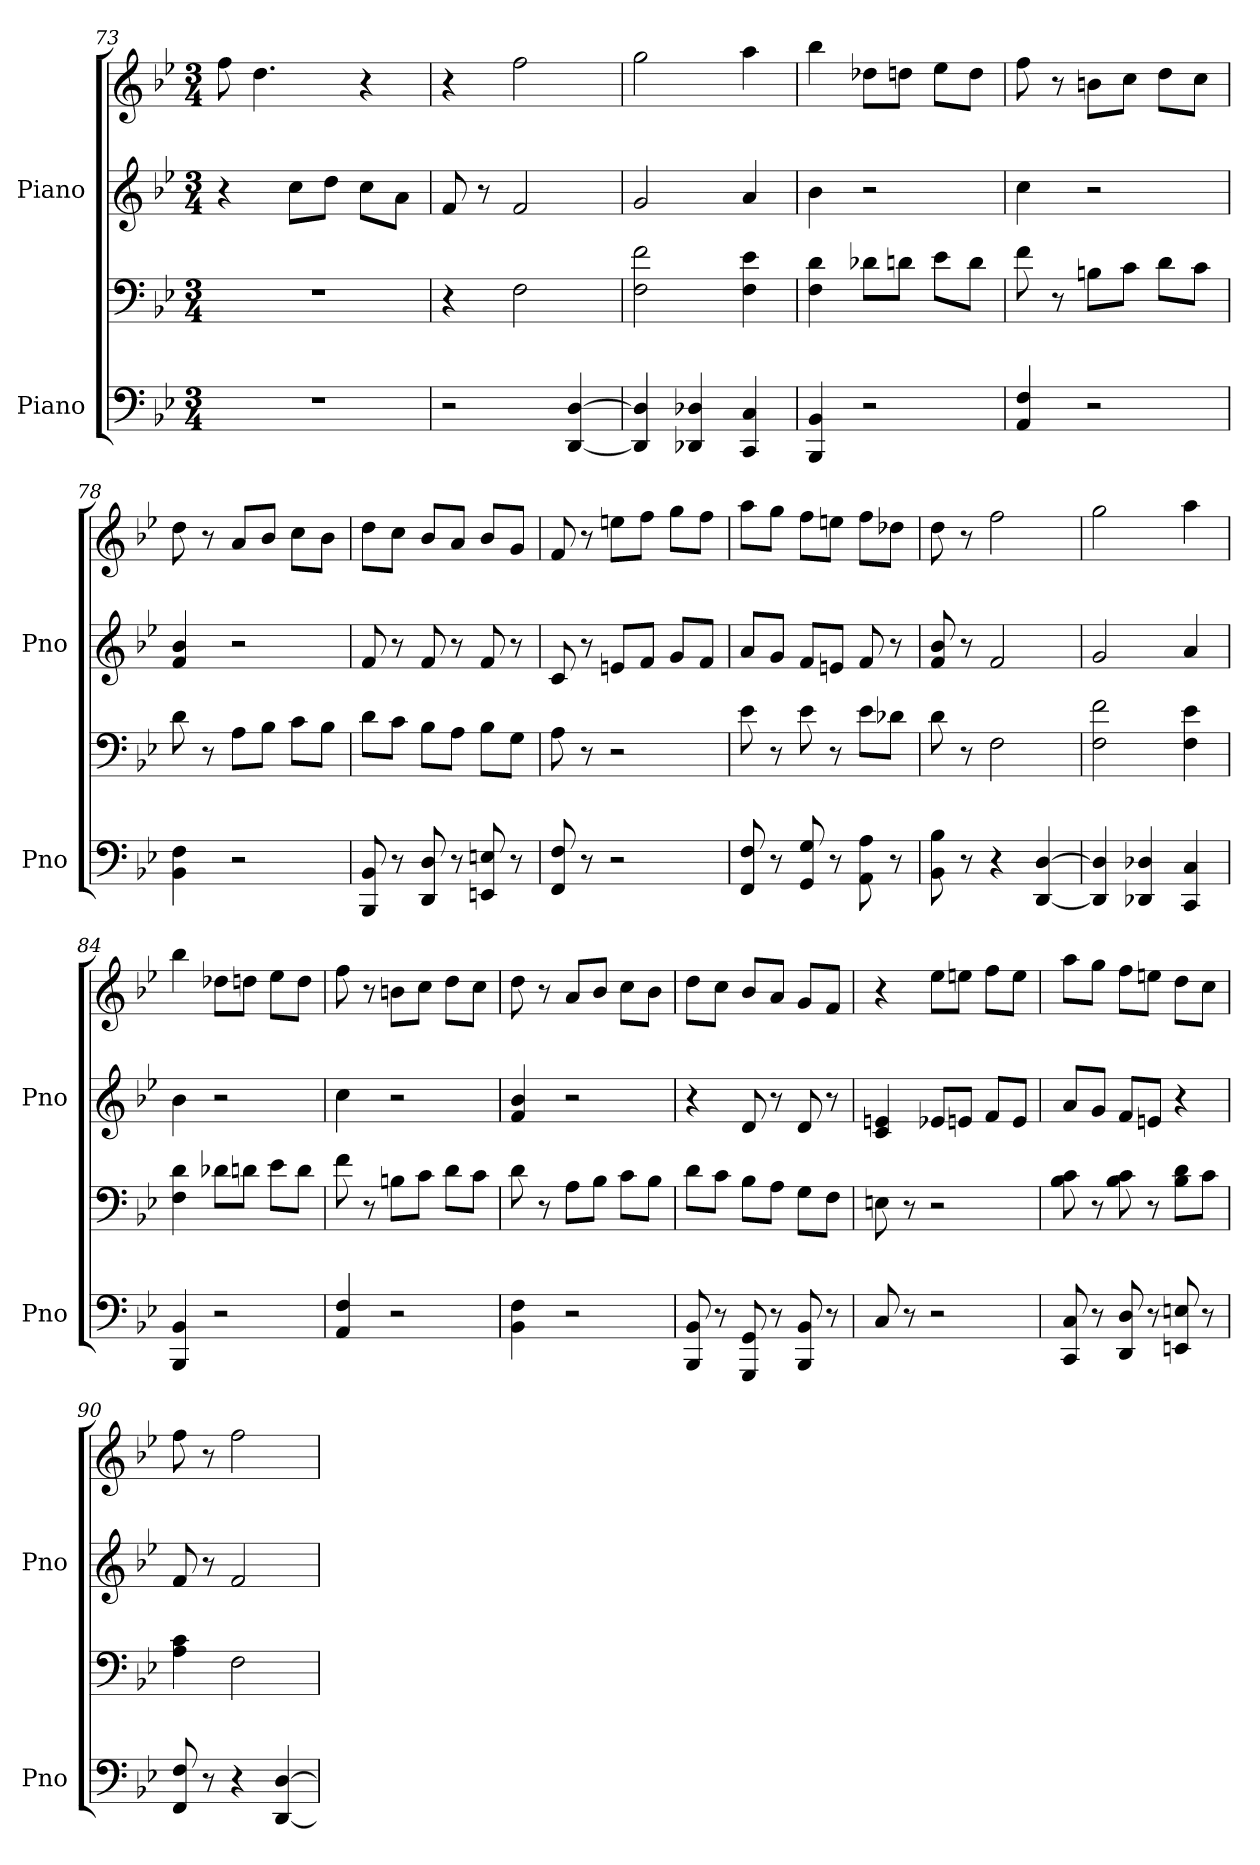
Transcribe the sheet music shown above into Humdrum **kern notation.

**kern	**kern	**kern	**kern
*part2	*part2	*part1	*part1
*staff4	*staff3	*staff2	*staff1
*I"Piano	*	*I"Piano	*
*I'Pno	*	*I'Pno	*
*clefF4	*clefF4	*clefG2	*clefG2
*k[b-e-]	*k[b-e-]	*k[b-e-]	*k[b-e-]
*M3/4	*M3/4	*M3/4	*M3/4
=73	=73	=73	=73
2.r	2.r	4r	8ff\
.	.	.	4.dd\
.	.	8cc\L	.
.	.	8dd\J	.
.	.	8cc\L	4r
.	.	8a\J	.
=74	=74	=74	=74
2r	4r	8f/	4r
.	.	8r	.
.	2F\	2f/	2ff\
[4DD/ [4D/	.	.	.
=75	=75	=75	=75
4DD/] 4D/]	2F\ 2f\	2g/	2gg\
4DD-X/ 4D-X/	.	.	.
4CC/ 4C/	4F\ 4e-\	4a/	4aa\
=76	=76	=76	=76
4BBB-/ 4BB-/	4F\ 4d\	4b-\	4bb-\
2r	8d-X\L	2r	8dd-X\L
.	8dn\J	.	8ddn\J
.	8e-\L	.	8ee-\L
.	8d\J	.	8dd\J
=77	=77	=77	=77
4AA/ 4F/	8f\	4cc\	8ff\
.	8r	.	8r
2r	8Bn\L	2r	8bn\L
.	8c\J	.	8cc\J
.	8d\L	.	8dd\L
.	8c\J	.	8cc\J
!!LO:LB:g=z
=78	=78	=78	=78
4BB-\ 4F\	8d\	4f/ 4b-/	8dd\
.	8r	.	8r
2r	8A\L	2r	8a/L
.	8B-\J	.	8b-/J
.	8c\L	.	8cc\L
.	8B-\J	.	8b-\J
=79	=79	=79	=79
8BBB-/ 8BB-/	8d\L	8f/	8dd\L
8r	8c\J	8r	8cc\J
8DD/ 8D/	8B-\L	8f/	8b-/L
8r	8A\J	8r	8a/J
8EEn/ 8En/	8B-\L	8f/	8b-/L
8r	8G\J	8r	8g/J
=80	=80	=80	=80
8FF/ 8F/	8A\	8c/	8f/
8r	8r	8r	8r
2r	2r	8en/L	8een\L
.	.	8f/J	8ff\J
.	.	8g/L	8gg\L
.	.	8f/J	8ff\J
=81	=81	=81	=81
8FF/ 8F/	8e-\	8a/L	8aa\L
8r	8r	8g/J	8gg\J
8GG/ 8G/	8e-\	8f/L	8ff\L
8r	8r	8en/J	8een\J
8AA\ 8A\	8e-\L	8f/	8ff\L
8r	8d-X\J	8r	8dd-X\J
=82	=82	=82	=82
8BB-\ 8B-\	8d\	8f/ 8b-/	8dd\
8r	8r	8r	8r
4r	2F\	2f/	2ff\
[4DD/ [4D/	.	.	.
=83	=83	=83	=83
4DD/] 4D/]	2F\ 2f\	2g/	2gg\
4DD-X/ 4D-X/	.	.	.
4CC/ 4C/	4F\ 4e-\	4a/	4aa\
!!LO:PB:g=z
=84	=84	=84	=84
4BBB-/ 4BB-/	4F\ 4d\	4b-\	4bb-\
2r	8d-X\L	2r	8dd-X\L
.	8dn\J	.	8ddn\J
.	8e-\L	.	8ee-\L
.	8d\J	.	8dd\J
=85	=85	=85	=85
4AA/ 4F/	8f\	4cc\	8ff\
.	8r	.	8r
2r	8Bn\L	2r	8bn\L
.	8c\J	.	8cc\J
.	8d\L	.	8dd\L
.	8c\J	.	8cc\J
=86	=86	=86	=86
4BB-\ 4F\	8d\	4f/ 4b-/	8dd\
.	8r	.	8r
2r	8A\L	2r	8a/L
.	8B-\J	.	8b-/J
.	8c\L	.	8cc\L
.	8B-\J	.	8b-\J
=87	=87	=87	=87
8BBB-/ 8BB-/	8d\L	4r	8dd\L
8r	8c\J	.	8cc\J
8GGG/ 8GG/	8B-\L	8d/	8b-/L
8r	8A\J	8r	8a/J
8BBB-/ 8BB-/	8G\L	8d/	8g/L
8r	8F\J	8r	8f/J
=88	=88	=88	=88
8C/	8En\	4c/ 4en/	4r
8r	8r	.	.
2r	2r	8e-X/L	8ee-\L
.	.	8en/J	8een\J
.	.	8f/L	8ff\L
.	.	8e/J	8ee\J
!!LO:LB:g=z
=89	=89	=89	=89
8CC/ 8C/	8B-\ 8c\	8a/L	8aa\L
8r	8r	8g/J	8gg\J
8DD/ 8D/	8B-\ 8c\	8f/L	8ff\L
8r	8r	8en/J	8een\J
8EEn/ 8En/	8B-\ 8d\L	4r	8dd\L
8r	8c\J	.	8cc\J
=90	=90	=90	=90
8FF/ 8F/	4A\ 4c\	8f/	8ff\
8r	.	8r	8r
4r	2F\	2f/	2ff\
[4DD/ [4D/	.	.	.
=	=	=	=
*-	*-	*-	*-
